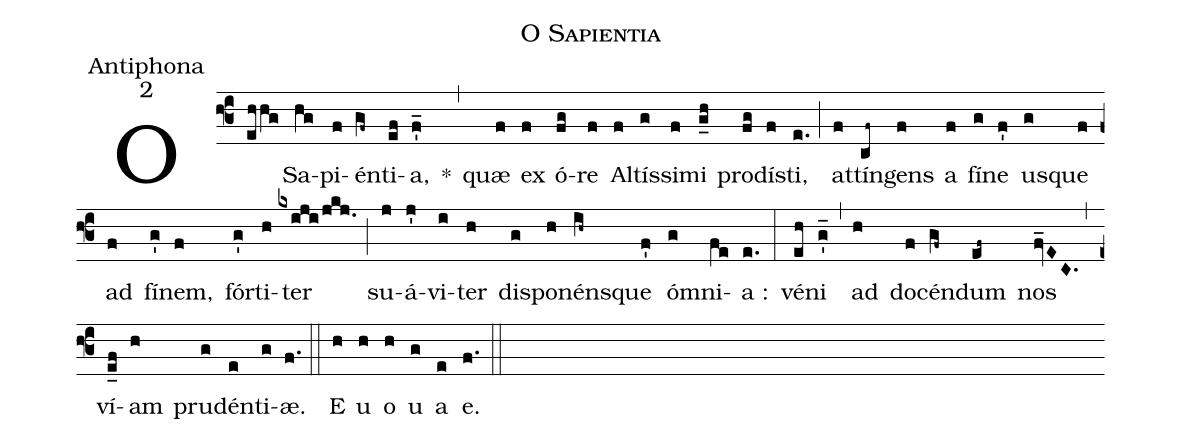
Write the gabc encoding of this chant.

name:O Sapientia;
office-part:Antiphona;
mode:2;
%%
(f3)O(eh/hg) Sa(hg)pi(f)én(gf~)ti(ef)a,(f'_) *(,)
quæ(f) ex(f) ó(fg)re(f) Al(f)tís(g)si(f)mi(g_h) pro(fg)dí(f)sti,(e.) (;)
at(f)tín(cf~)gens(f) a(f) fí(g)ne(f') us(g)que(f) ad(f) fí(g')nem,(f) fór(g')ti(h)ter(kxiji/jkj.) (;)
su(j)á(j')vi(i)ter(h) di(g)spo(h)nén(ih~)sque(f') óm(g)ni(fe)a :(e.) (:)
vé(eh)ni(g'_) (,)
ad(h) do(f)cén(gf~)dum(ef~) nos(fv_EC.) (,)
ví(e_f)am(h) pru(g)dén(e)ti(g)æ.(f.) (::) E(h) u(h) o(h) u(g) a(e) e.(f.) (::)
